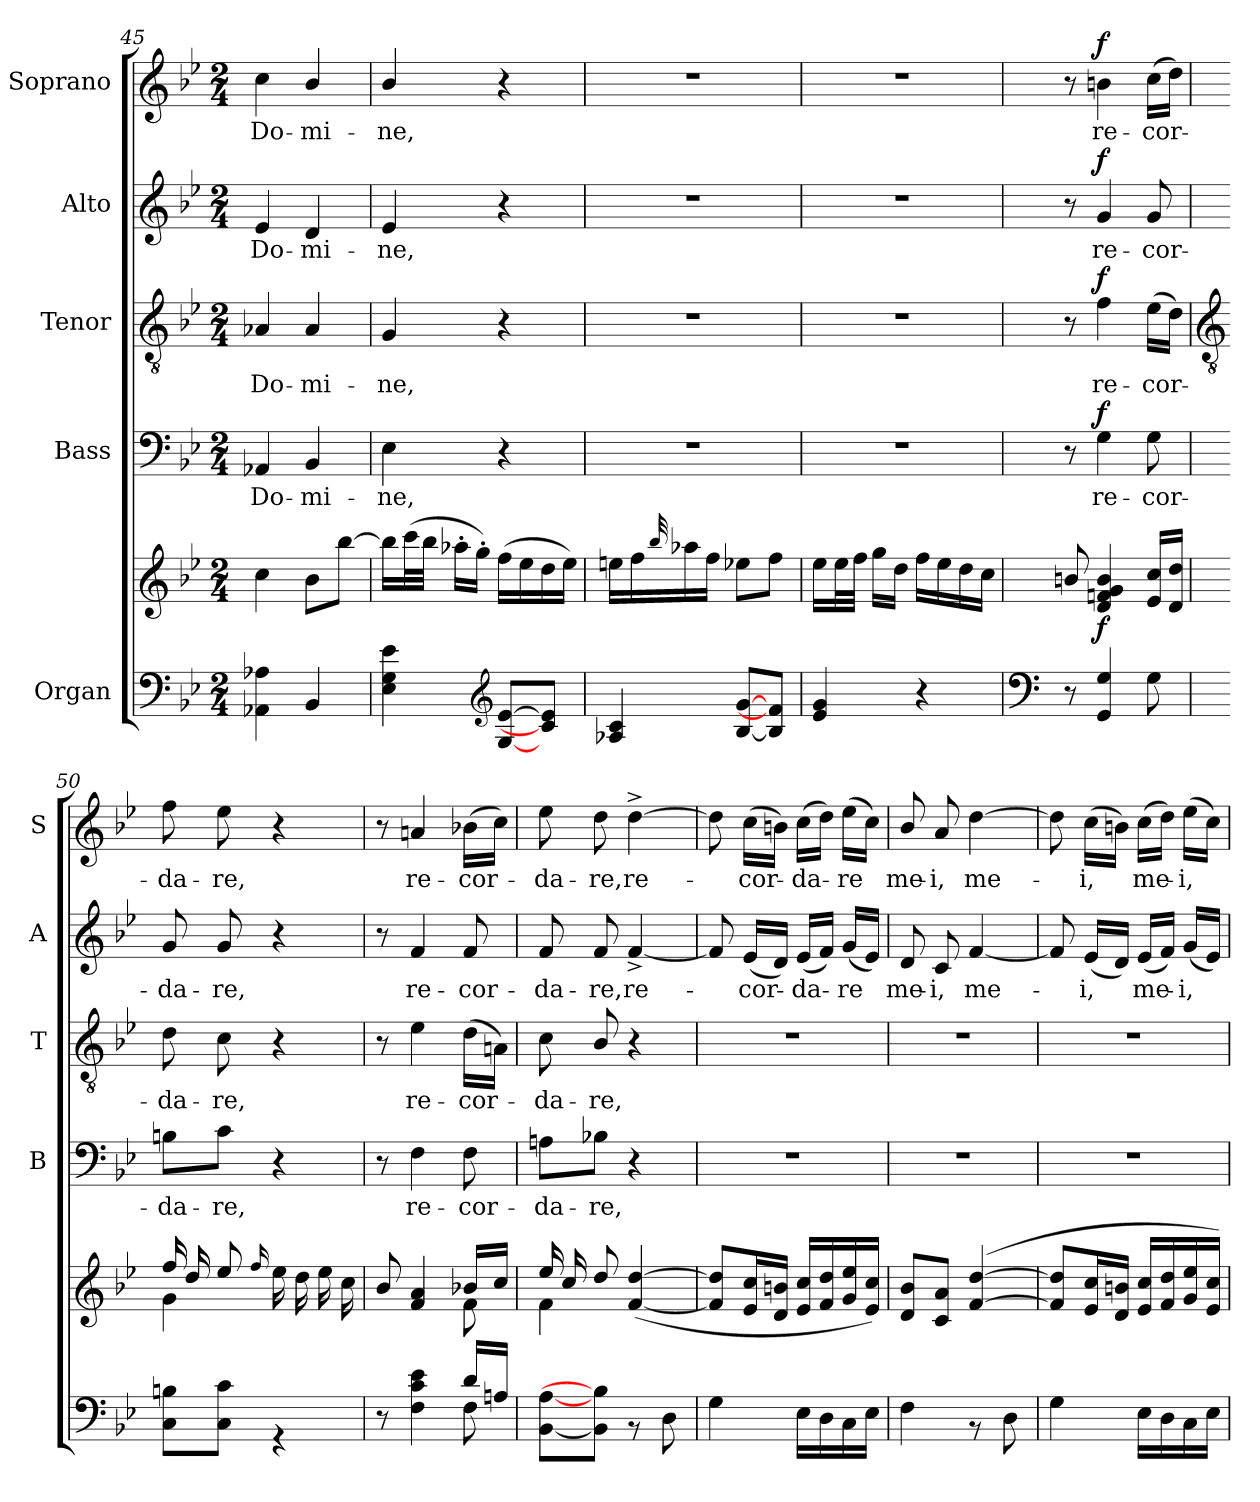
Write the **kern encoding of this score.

**kern	**kern	**dynam	**kern	**text	**dynam	**kern	**text	**dynam	**kern	**text	**dynam	**kern	**text	**dynam
*part5	*part5	*part5	*part4	*part4	*part4	*part3	*part3	*part3	*part2	*part2	*part2	*part1	*part1	*part1
*staff6	*staff5	*staff5/6	*staff4	*staff4	*staff4	*staff3	*staff3	*staff3	*staff2	*staff2	*staff2	*staff1	*staff1	*staff1
*I"Organ	*	*	*I"Bass	*	*	*I"Tenor	*	*	*I"Alto	*	*	*I"Soprano	*	*
*	*	*	*I'B	*	*	*I'T	*	*	*I'A	*	*	*I'S	*	*
*clefF4	*clefG2	*	*clefF4	*	*	*clefGv2	*	*	*clefG2	*	*	*clefG2	*	*
*k[b-e-]	*k[b-e-]	*	*k[b-e-]	*	*	*k[b-e-]	*	*	*k[b-e-]	*	*	*k[b-e-]	*	*
*B-:	*B-:	*	*B-:	*	*	*B-:	*	*	*B-:	*	*	*B-:	*	*
*M2/4	*M2/4	*	*M2/4	*	*	*M2/4	*	*	*M2/4	*	*	*M2/4	*	*
=45	=45	=45	=45	=45	=45	=45	=45	=45	=45	=45	=45	=45	=45	=45
!	!	!	!	!LO:LY:b	!	!	!LO:LY:b	!	!	!LO:LY:b	!	!	!LO:LY:b	!
4AA-X 4A-X	4cc	.	4AA-X	Do-	.	4A-X	Do-	.	4e-	Do-	.	4cc	Do-	.
!	!	!	!	!LO:LY:b	!	!	!LO:LY:b	!	!	!LO:LY:b	!	!	!LO:LY:b	!
4BB-	8b-L	.	4BB-	-mi-	.	4A-	-mi-	.	4d	-mi-	.	4b-/	-mi-	.
.	[8bb-J	.	.	.	.	.	.	.	.	.	.	.	.	.
=46	=46	=46	=46	=46	=46	=46	=46	=46	=46	=46	=46	=46	=46	=46
!	!	!	!	!LO:LY:b	!	!	!LO:LY:b	!	!	!LO:LY:b	!	!	!LO:LY:b	!
4E- 4G 4e-	16bb-LL]	.	4E-	-ne,	.	4G	-ne,	.	4e-	-ne,	.	4b-/	-ne,	.
.	(>32cccL	.	.	.	.	.	.	.	.	.	.	.	.	.
.	32bb-JJJ	.	.	.	.	.	.	.	.	.	.	.	.	.
.	16aa-X'LL	.	.	.	.	.	.	.	.	.	.	.	.	.
.	16gg'JJ)	.	.	.	.	.	.	.	.	.	.	.	.	.
*clefG2	*	*	*	*	*	*	*	*	*	*	*	*	*	*
[8G [8e-L	(>16ffLL	.	4r	.	.	4r	.	.	4r	.	.	4r	.	.
.	16ee-	.	.	.	.	.	.	.	.	.	.	.	.	.
8c] 8e-]J	16dd	.	.	.	.	.	.	.	.	.	.	.	.	.
.	16ee-JJ)	.	.	.	.	.	.	.	.	.	.	.	.	.
=47	=47	=47	=47	=47	=47	=47	=47	=47	=47	=47	=47	=47	=47	=47
!	!	!	!LO:N:vis=1	!	!	!LO:N:vis=1	!	!	!LO:N:vis=1	!	!	!LO:N:vis=1	!	!
4A-X 4c	16eenLL	.	2r	.	.	2r	.	.	2r	.	.	2r	.	.
.	16ff	.	.	.	.	.	.	.	.	.	.	.	.	.
.	32qqbb-/L	.	.	.	.	.	.	.	.	.	.	.	.	.
.	16aa-X	.	.	.	.	.	.	.	.	.	.	.	.	.
.	16ffJJ	.	.	.	.	.	.	.	.	.	.	.	.	.
[8B- [8gL	8ee-XL	.	.	.	.	.	.	.	.	.	.	.	.	.
8B-] 8f]J	8ffJ	.	.	.	.	.	.	.	.	.	.	.	.	.
=48	=48	=48	=48	=48	=48	=48	=48	=48	=48	=48	=48	=48	=48	=48
!	!	!	!LO:N:vis=1	!	!	!LO:N:vis=1	!	!	!LO:N:vis=1	!	!	!LO:N:vis=1	!	!
4e- 4g	16ee-LL	.	2r	.	.	2r	.	.	2r	.	.	2r	.	.
.	32ee-L	.	.	.	.	.	.	.	.	.	.	.	.	.
.	32ffJJJ	.	.	.	.	.	.	.	.	.	.	.	.	.
.	16ggLL	.	.	.	.	.	.	.	.	.	.	.	.	.
.	16ddJJ	.	.	.	.	.	.	.	.	.	.	.	.	.
4r	16ffLL	.	.	.	.	.	.	.	.	.	.	.	.	.
.	16ee-	.	.	.	.	.	.	.	.	.	.	.	.	.
.	16dd	.	.	.	.	.	.	.	.	.	.	.	.	.
.	16ccJJ	.	.	.	.	.	.	.	.	.	.	.	.	.
=49	=49	=49	=49	=49	=49	=49	=49	=49	=49	=49	=49	=49	=49	=49
*clefF4	*	*	*	*	*	*	*	*	*	*	*	*	*	*
8r	8bn/	.	8r	.	.	8r	.	.	8r	.	.	8r	.	.
!	!	!LO:DY:b	!	!LO:LY:b	!LO:DY:b	!	!LO:LY:b	!LO:DY:b	!	!LO:LY:b	!LO:DY:b	!	!LO:LY:b	!LO:DY:b
4GG 4G	4d/ 4fn/ 4g/ 4b/	f	4G	re-	f	4f	re-	f	4g	re-	f	4bn	re-	f
!	!	!	!	!LO:LY:b	!	!	!LO:LY:b	!	!	!LO:LY:b	!	!	!LO:LY:b	!
8G	16e-/ 16cc/LL	.	8G	-cor-	.	(>16e-LL	-cor-	.	8g	-cor-	.	(>16ccLL	-cor-	.
.	16d/ 16dd/JJ	.	.	.	.	16dJJ)	.	.	.	.	.	16ddJJ)	.	.
!!LO:LB:g=z
=50	=50	=50	=50	=50	=50	=50	=50	=50	=50	=50	=50	=50	=50	=50
*	*	*	*	*	*	*clefGv2	*	*	*	*	*	*	*	*
*^	*^	*	*	*	*	*	*	*	*	*	*	*	*	*
!	!	!	!	!	!	!LO:LY:b	!	!	!LO:LY:b	!	!	!LO:LY:b	!	!	!LO:LY:b	!
2ryy	8C 8BnL	16ff/LL	4g\	.	8Bn\L	-da-	.	8d	da-	.	8g	-da-	.	8ff	da-	.
.	.	16dd/	.	.	.	.	.	.	.	.	.	.	.	.	.	.
!	!	!	!	!	!	!LO:LY:b	!	!	!LO:LY:b	!	!	!LO:LY:b	!	!	!LO:LY:b	!
.	8C 8cJ	8ee-/	.	.	8c\J	-re,	.	8c	-re,	.	8g	-re,	.	8ee-	-re,	.
.	.	16qqff/J	.	.	.	.	.	.	.	.	.	.	.	.	.	.
.	4r	16ee-LL	4ryy	.	4r	.	.	4r	.	.	4r	.	.	4r	.	.
.	.	16dd	.	.	.	.	.	.	.	.	.	.	.	.	.	.
.	.	16ee-	.	.	.	.	.	.	.	.	.	.	.	.	.	.
.	.	16ccJJ	.	.	.	.	.	.	.	.	.	.	.	.	.	.
=51	=51	=51	=51	=51	=51	=51	=51	=51	=51	=51	=51	=51	=51	=51	=51	=51
4.ryy	8r	8b-/	4.ryy	.	8r	.	.	8r	.	.	8r	.	.	8r	.	.
!	!	!	!	!	!	!LO:LY:b	!	!	!LO:LY:b	!	!	!LO:LY:b	!	!	!LO:LY:b	!
.	4F 4c 4e-	4f 4a	.	.	4F	re-	.	4e-	re-	.	4f	re-	.	4an	re-	.
!	!	!	!	!	!	!LO:LY:b	!	!	!LO:LY:b	!	!	!LO:LY:b	!	!	!LO:LY:b	!
16d/LL	8F	16b-X/LL	8f\	.	8F	-cor-	.	(>16dLL	-cor-	.	8f	-cor-	.	(>16b-XLL	-cor-	.
16An/JJ	.	16cc/JJ	.	.	.	.	.	16AnJJ)	.	.	.	.	.	16ccJJ)	.	.
=52	=52	=52	=52	=52	=52	=52	=52	=52	=52	=52	=52	=52	=52	=52	=52	=52
!LO:N:vis=1	!	!	!	!	!	!LO:LY:b	!	!	!LO:LY:b	!	!	!LO:LY:b	!	!	!LO:LY:b	!
2ryy	[8BB- [8AL	16ee-/LL	4f\	.	8An\L	-da-	.	8c	da-	.	8f	-da-	.	8ee-	da-	.
.	.	16cc/	.	.	.	.	.	.	.	.	.	.	.	.	.	.
!	!	!	!	!	!	!LO:LY:b	!	!	!LO:LY:b	!	!	!LO:LY:b	!	!	!LO:LY:b	!
.	8BB-] 8B-]J	8dd/J	.	.	8B-X\J	-re,	.	8B-/	-re,	.	8f	-re,	.	8dd	-re,	.
!	!	!	!	!	!	!	!	!	!	!	!	!LO:LY:b	!	!	!LO:LY:b	!
.	8r	(<[4f [4dd	4ryy	.	4r	.	.	4r	.	.	[4f^	re-	.	[4dd^	re-	.
.	8D	.	.	.	.	.	.	.	.	.	.	.	.	.	.	.
=53	=53	=53	=53	=53	=53	=53	=53	=53	=53	=53	=53	=53	=53	=53	=53	=53
!LO:N:vis=1	!	!	!LO:N:vis=1	!	!LO:N:vis=1	!	!	!LO:N:vis=1	!	!	!	!	!	!	!	!
2ryy	4G	8f] 8dd]L	2ryy	.	2r	.	.	2r	.	.	8f]	.	.	8dd]	.	.
!	!	!	!	!	!	!	!	!	!	!	!	!LO:LY:b	!	!	!LO:LY:b	!
.	.	16e- 16ccL	.	.	.	.	.	.	.	.	(<16e-LL	cor-	.	(>16ccLL	cor-	.
.	.	16d 16bnJJ	.	.	.	.	.	.	.	.	16dJJ)	.	.	16bnJJ)	.	.
!	!	!	!	!	!	!	!	!	!	!	!	!LO:LY:b	!	!	!LO:LY:b	!
.	16E-LL	16e- 16ccLL	.	.	.	.	.	.	.	.	(<16e-LL	da-	.	(>16ccLL	da-	.
.	16D	16f 16dd	.	.	.	.	.	.	.	.	16fJJ)	.	.	16ddJJ)	.	.
!	!	!	!	!	!	!	!	!	!	!	!	!LO:LY:b	!	!	!LO:LY:b	!
.	16C	16g 16ee-	.	.	.	.	.	.	.	.	(<16gLL	re	.	(>16ee-LL	re	.
.	16E-JJ	16e- 16ccJJ)	.	.	.	.	.	.	.	.	16e-JJ)	.	.	16ccJJ)	.	.
=54	=54	=54	=54	=54	=54	=54	=54	=54	=54	=54	=54	=54	=54	=54	=54	=54
!LO:N:vis=1	!	!	!LO:N:vis=1	!	!LO:N:vis=1	!	!	!LO:N:vis=1	!	!	!	!LO:LY:b	!	!	!LO:LY:b	!
2ryy	4F	8d 8b-L	2ryy	.	2r	.	.	2r	.	.	8d	me-	.	8b-/	me-	.
!	!	!	!	!	!	!	!	!	!	!	!	!LO:LY:b	!	!	!LO:LY:b	!
.	.	8c 8aJ	.	.	.	.	.	.	.	.	8c	-i,	.	8a	-i,	.
!	!	!	!	!	!	!	!	!	!	!	!	!LO:LY:b	!	!	!LO:LY:b	!
.	8r	(<[4f [4dd	.	.	.	.	.	.	.	.	[4f	me-	.	[4dd	me-	.
.	8D	.	.	.	.	.	.	.	.	.	.	.	.	.	.	.
=55	=55	=55	=55	=55	=55	=55	=55	=55	=55	=55	=55	=55	=55	=55	=55	=55
!LO:N:vis=1	!	!	!LO:N:vis=1	!	!LO:N:vis=1	!	!	!LO:N:vis=1	!	!	!	!	!	!	!	!
2ryy	4G	8f] 8dd]L	2ryy	.	2r	.	.	2r	.	.	8f]	.	.	8dd]	.	.
!	!	!	!	!	!	!	!	!	!	!	!	!LO:LY:b	!	!	!LO:LY:b	!
.	.	16e- 16ccL	.	.	.	.	.	.	.	.	(<16e-LL	i,	.	(>16ccLL	i,	.
.	.	16d 16bnJJ	.	.	.	.	.	.	.	.	16dJJ)	.	.	16bnJJ)	.	.
!	!	!	!	!	!	!	!	!	!	!	!	!LO:LY:b	!	!	!LO:LY:b	!
.	16E-LL	16e- 16ccLL	.	.	.	.	.	.	.	.	(<16e-LL	me-	.	(>16ccLL	me-	.
.	16D	16f 16dd	.	.	.	.	.	.	.	.	16fJJ)	.	.	16ddJJ)	.	.
!	!	!	!	!	!	!	!	!	!	!	!	!LO:LY:b	!	!	!LO:LY:b	!
.	16C	16g 16ee-	.	.	.	.	.	.	.	.	(<16gLL	i,	.	(>16ee-LL	i,	.
.	16E-JJ	16e- 16ccJJ)	.	.	.	.	.	.	.	.	16e-JJ)	.	.	16ccJJ)	.	.
*v	*v	*	*	*	*	*	*	*	*	*	*	*	*	*	*	*
*	*v	*v	*	*	*	*	*	*	*	*	*	*	*	*	*
=	=	=	=	=	=	=	=	=	=	=	=	=	=	=
*-	*-	*-	*-	*-	*-	*-	*-	*-	*-	*-	*-	*-	*-	*-
